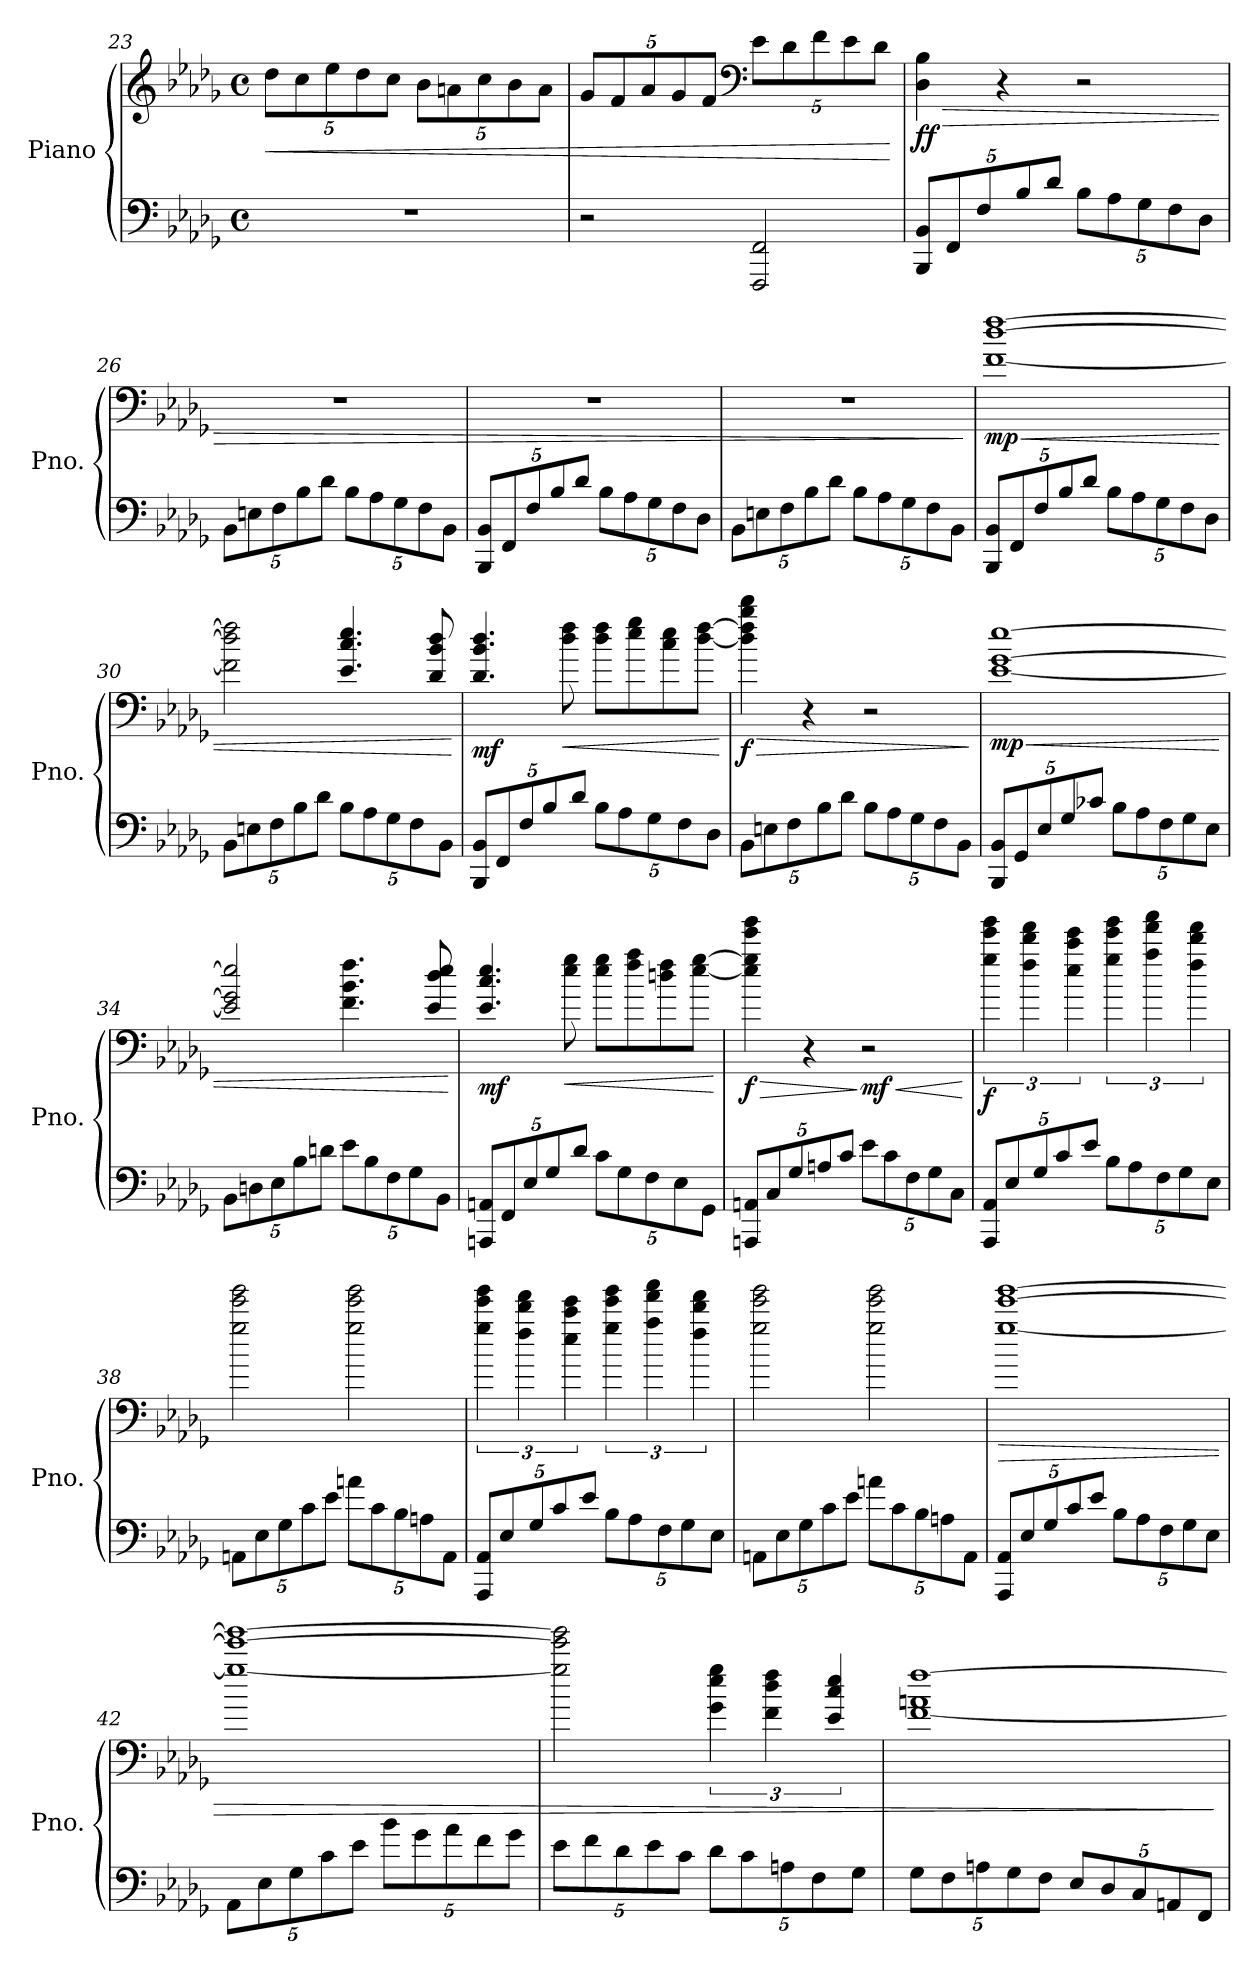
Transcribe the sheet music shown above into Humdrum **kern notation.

**kern	**kern	**dynam
*part1	*part1	*part1
*staff2	*staff1	*staff1/2
*I"Piano	*	*
*I'Pno.	*	*
*clefF4	*clefG2	*
*k[b-e-a-d-g-]	*k[b-e-a-d-g-]	*
*M4/4	*M4/4	*
*met(c)	*met(c)	*
*	*Xbrackettup	*
=23	=23	=23
!	!	!LO:HP:b
1r	10dd-\L	<
.	10cc\	.
.	10ee-\	.
.	10dd-\	.
.	10cc\J	.
.	10b-\L	.
.	10an\	.
.	10cc\	.
.	10b-\	.
.	10a\J	.
!!LO:PB:g=z
=24	=24	=24
2r	10g-/L	.
.	10f/	.
.	10a-/	.
.	10g-/	.
.	10f/J	.
*	*clefF4	*
2FFF/ 2FF/	10e-\L	.
.	10d-\	.
.	10f\	.
.	10e-\	.
.	10d-\J	.
.	.	[
=25	=25	=25
*Xbrackettup	*	*
!	!	!LO:HP:b
!	!	!LO:DY:n=1:b
10BBB-/ 10BB-/L	4D-\ 4B-\	> ff
10FF/	.	.
10F/	.	.
.	4r	.
10B-/	.	.
10d-/J	.	.
10B-\L	2r	.
10A-\	.	.
10G-\	.	.
10F\	.	.
10D-\J	.	.
=26	=26	=26
10BB-\L	1r	.
10En\	.	.
10F\	.	.
10B-\	.	.
10d-\J	.	.
10B-\L	.	.
10A-\	.	.
10G-\	.	.
10F\	.	.
10BB-\J	.	.
!!LO:LB:g=z
=27	=27	=27
10BBB-/ 10BB-/L	1r	.
10FF/	.	.
10F/	.	.
10B-/	.	.
10d-/J	.	.
10B-\L	.	.
10A-\	.	.
10G-\	.	.
10F\	.	.
10D-\J	.	.
=28	=28	=28
10BB-\L	1r	.
10En\	.	.
10F\	.	.
10B-\	.	.
10d-\J	.	.
10B-\L	.	.
10A-\	.	.
10G-\	.	.
10F\	.	.
10BB-\J	.	.
.	.	]
=29	=29	=29
!	!	!LO:HP:b
!	!	!LO:DY:n=1:b
10BBB-/ 10BB-/L	[1f [1dd- [1ff	< mp
10FF/	.	.
10F/	.	.
10B-/	.	.
10d-/J	.	.
10B-\L	.	.
10A-\	.	.
10G-\	.	.
10F\	.	.
10D-\J	.	.
=30	=30	=30
10BB-\L	2f\] 2dd-\] 2ff\]	.
10En\	.	.
10F\	.	.
10B-\	.	.
10d-\J	.	.
10B-\L	4.e-/ 4.cc/ 4.ee-/	.
10A-\	.	.
10G-\	.	.
10F\	.	.
.	8d-/ 8b-/ 8dd-/	.
10BB-\J	.	.
.	.	[
!!LO:LB:g=z
=31	=31	=31
!	!	!LO:DY:b
10BBB-/ 10BB-/L	4.d-/ 4.b-/ 4.dd-/	mf
10FF/	.	.
10F/	.	.
10B-/	.	.
!	!	!LO:HP:b
.	8dd-\ 8ff\	<
10d-/J	.	.
10B-\L	8dd-\ 8ff\L	.
10A-\	.	.
.	8ee-\ 8gg-\	.
10G-\	.	.
.	8cc\ 8ee-\	.
10F\	.	.
.	[8dd-\ [8ff\J	.
10D-\J	.	.
.	.	[
=32	=32	=32
!	!	!LO:HP:b
!	!	!LO:DY:n=1:b
10BB-\L	4dd-\] 4ff\] 4bb-\ 4ddd-\	> f
10En\	.	.
10F\	.	.
.	4r	.
10B-\	.	.
10d-\J	.	.
10B-\L	2r	.
10A-\	.	.
10G-\	.	.
10F\	.	.
10BB-\J	.	.
.	.	]
=33	=33	=33
!	!	!LO:HP:b
!	!	!LO:DY:n=1:b
10BBB-/ 10BB-/L	[1e- [1g- [1ee-	< mp
10GG-/	.	.
10E-/	.	.
10G-/	.	.
10c-X/J	.	.
10B-\L	.	.
10A-\	.	.
10F\	.	.
10G-\	.	.
10E-\J	.	.
!!LO:LB:g=z
=34	=34	=34
10BB-\L	2e-/] 2g-/] 2ee-/]	.
10Dn\	.	.
10E-\	.	.
10B-\	.	.
10dn\J	.	.
10e-\L	4.f\ 4.b-\ 4.ff\	.
10B-\	.	.
10F\	.	.
10G-\	.	.
.	8e-/ 8dd-/ 8ee-/	.
10BB-\J	.	.
.	.	[
=35	=35	=35
!	!	!LO:DY:b
10AAAn/ 10AAn/L	4.e-/ 4.cc/ 4.ee-/	mf
10FF/	.	.
10E-/	.	.
10G-/	.	.
!	!	!LO:HP:b
.	8ee-\ 8gg-\	<
10d-/J	.	.
10c\L	8ee-\ 8gg-\L	.
10G-\	.	.
.	8ff\ 8aa-\	.
10F\	.	.
.	8ddn\ 8ff\	.
10E-\	.	.
.	[8ee-\ [8gg-\J	.
10GG-\J	.	.
.	.	[
=36	=36	=36
!	!	!LO:HP:b
!	!	!LO:DY:n=1:b
10AAAn/ 10AAn/L	4ee-\] 4gg-\] 4eee-\ 4ggg-\	> f
10C/	.	.
10G-/	.	.
.	4r	.
10An/	.	.
10c/J	.	.
!	!	!LO:HP:n=1:b
!	!	!LO:DY:n=2:b
10e-\L	2r	] < mf
10c\	.	.
10F\	.	.
10G-\	.	.
10C\J	.	.
.	.	[
!!LO:PB:g=z
=37	=37	=37
*	*brackettup	*
!	!	!LO:DY:b
10AAA-/ 10AA-/L	6gg-\ 6eee-\ 6ggg-\	f
10E-/	.	.
.	6ff\ 6ddd-\ 6fff\	.
10G-/	.	.
10c/	.	.
.	6ee-\ 6ccc\ 6eee-\	.
10e-/J	.	.
10B-\L	6gg-\ 6eee-\ 6ggg-\	.
10A-\	.	.
.	6aa-\ 6fff\ 6aaa-\	.
10F\	.	.
10G-\	.	.
.	6ff\ 6ddd-\ 6fff\	.
10E-\J	.	.
=38	=38	=38
10AAn\L	2gg-\ 2eee-\ 2ggg-\	.
10E-\	.	.
10G-\	.	.
10c\	.	.
10e-\J	.	.
10an\L	2gg-\ 2eee-\ 2ggg-\	.
10c\	.	.
10B-\	.	.
10An\	.	.
10AA\J	.	.
=39	=39	=39
10AAA-/ 10AA-/L	6gg-\ 6eee-\ 6ggg-\	.
10E-/	.	.
.	6ff\ 6ddd-\ 6fff\	.
10G-/	.	.
10c/	.	.
.	6ee-\ 6ccc\ 6eee-\	.
10e-/J	.	.
10B-\L	6gg-\ 6eee-\ 6ggg-\	.
10A-\	.	.
.	6aa-\ 6fff\ 6aaa-\	.
10F\	.	.
10G-\	.	.
.	6ff\ 6ddd-\ 6fff\	.
10E-\J	.	.
!!LO:LB:g=z
=40	=40	=40
10AAn\L	2gg-\ 2eee-\ 2ggg-\	.
10E-\	.	.
10G-\	.	.
10c\	.	.
10e-\J	.	.
10an\L	2gg-\ 2eee-\ 2ggg-\	.
10c\	.	.
10B-\	.	.
10An\	.	.
10AA\J	.	.
=41	=41	=41
!	!	!LO:HP:b
10AAA-/ 10AA-/L	[1gg- [1eee- [1ggg-	>
10E-/	.	.
10G-/	.	.
10c/	.	.
10e-/J	.	.
10B-\L	.	.
10A-\	.	.
10F\	.	.
10G-\	.	.
10E-\J	.	.
=42	=42	=42
10AA-\L	1gg-_ 1eee-_ 1ggg-_	.
10E-\	.	.
10G-\	.	.
10c\	.	.
10e-\J	.	.
10b-\L	.	.
10g-\	.	.
10a-\	.	.
10f\	.	.
10g-\J	.	.
!!LO:LB:g=z
=43	=43	=43
10e-\L	2gg-\] 2eee-\] 2ggg-\]	.
10f\	.	.
10d-\	.	.
10e-\	.	.
10c\J	.	.
10d-\L	6g-\ 6ee-\ 6gg-\	.
10c\	.	.
.	6f\ 6dd-\ 6ff\	.
10An\	.	.
10F\	.	.
.	6e-/ 6cc/ 6ee-/	.
10G-\J	.	.
=44	=44	=44
10G-\L	[1f 1an [1ff	.
10F\	.	.
10An\	.	.
10G-\	.	.
10F\J	.	.
10E-/L	.	.
10D-/	.	.
10C/	.	.
10AAn/	.	.
10FF/J	.	.
.	.	]
=	=	=
*-	*-	*-
